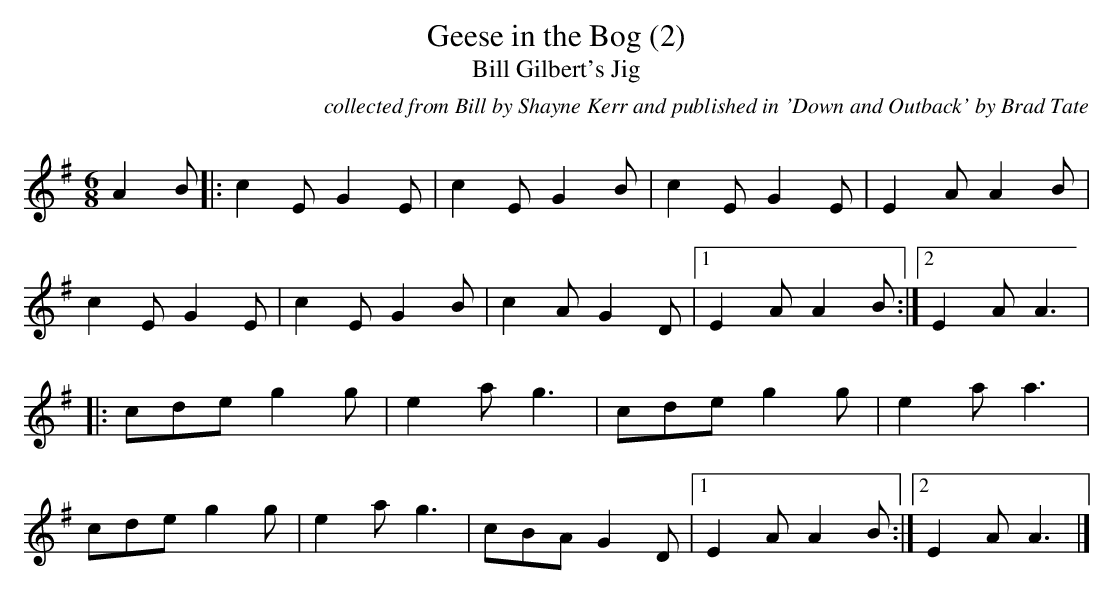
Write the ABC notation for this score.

X:1
T:Geese in the Bog (2)
T:Bill Gilbert's Jig
C:collected from Bill by Shayne Kerr and published in 'Down and Outback' by Brad Tate
Q:140
M:6/8
L:1/8
K:A dorian
A2B|:c2E G2E|c2E G2B|c2E G2E|E2A A2B|
c2E G2E|c2E G2B|c2A G2D|1E2A A2B:|2E2A A3|
|:cde g2g|e2a g3|cde g2g|e2a a3|
cde g2g|e2a g3|cBA G2D|1E2A A2B:|2E2A A3|]
